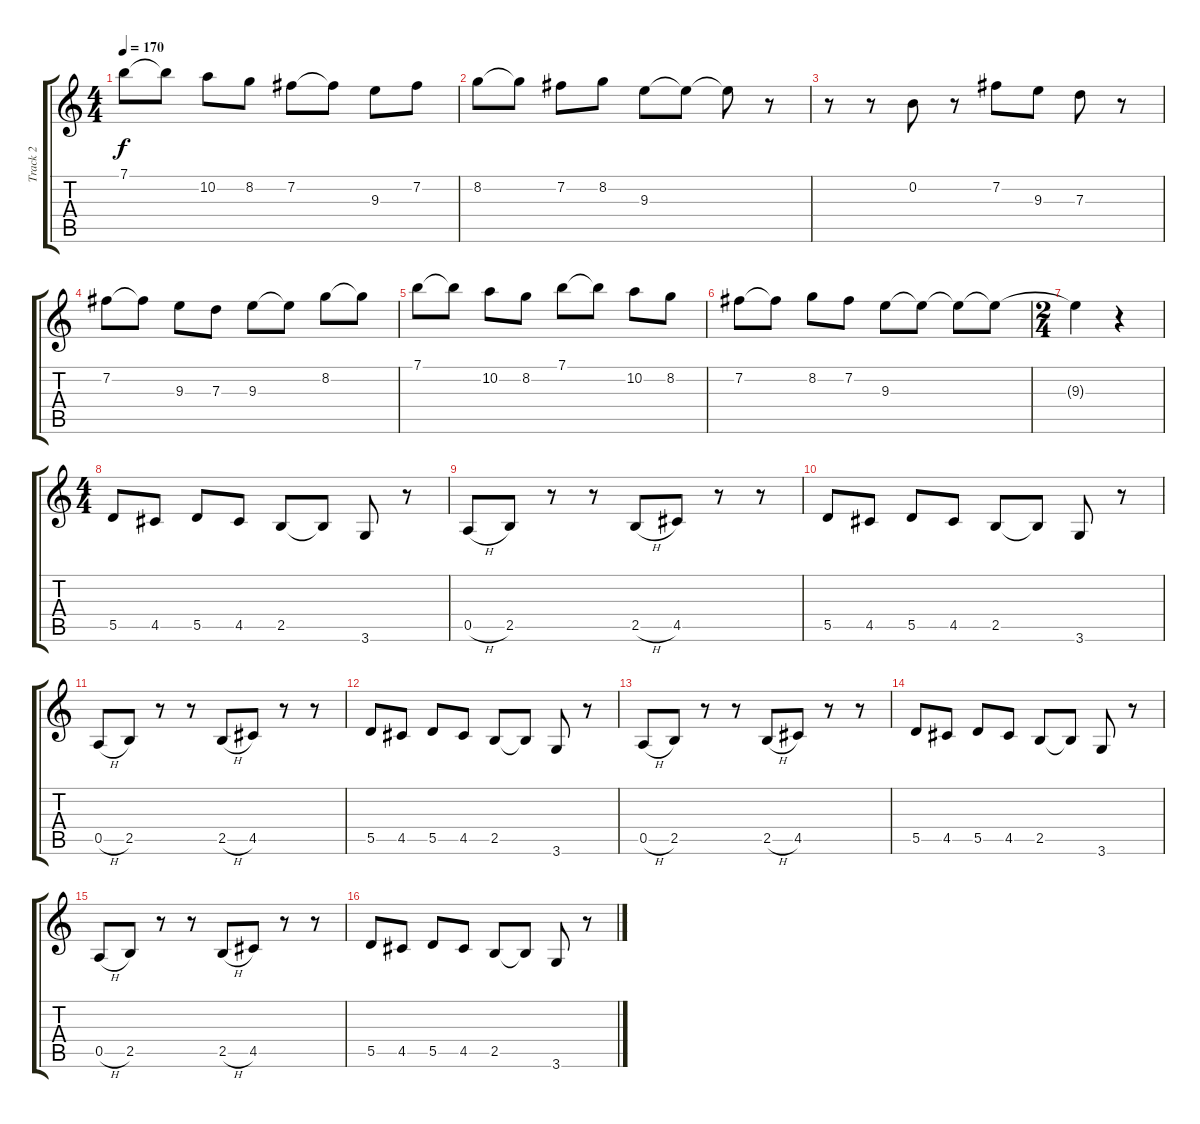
\track ("Track 2" "Track 2") {instrument overdrivenguitar}
\staff {score tabs}
\tuning (E4 B3 G3 D3 A2 E2) {hide}
\ts (4 4)
\tempo 170
\clef g2
\ks c
7.1.8{dy f} 7.1{t}.8 10.2.8 8.2.8 7.2.8 7.2{t}.8 9.3.8 7.2.8 |
8.2.8 8.2{t}.8 7.2.8 8.2.8 9.3.8 9.3{t}.8 9.3{t}.8 r.8 |
r.8 r.8 0.2.8 r.8 7.2.8 9.3.8 7.3.8 r.8 |
7.2.8 7.2{t}.8 9.3.8 7.3.8 9.3.8 9.3{t}.8 8.2.8 8.2{t}.8 |
7.1.8 7.1{t}.8 10.2.8 8.2.8 7.1.8 7.1{t}.8 10.2.8 8.2.8 |
7.2.8 7.2{t}.8 8.2.8 7.2.8 9.3.8 9.3{t}.8 9.3{t}.8 9.3{t}.8 |
\ts (2 4)
9.3{t}.4 r.4 |
\ts (4 4)
5.5.8 4.5.8 5.5.8 4.5.8 2.5.8 2.5{t}.8 3.6.8 r.8 |
0.5{h}.8 2.5.8 r.8 r.8 2.5{h}.8 4.5.8 r.8 r.8 |
5.5.8 4.5.8 5.5.8 4.5.8 2.5.8 2.5{t}.8 3.6.8 r.8 |
0.5{h}.8 2.5.8 r.8 r.8 2.5{h}.8 4.5.8 r.8 r.8 |
5.5.8 4.5.8 5.5.8 4.5.8 2.5.8 2.5{t}.8 3.6.8 r.8 |
0.5{h}.8 2.5.8 r.8 r.8 2.5{h}.8 4.5.8 r.8 r.8 |
5.5.8 4.5.8 5.5.8 4.5.8 2.5.8 2.5{t}.8 3.6.8 r.8 |
0.5{h}.8 2.5.8 r.8 r.8 2.5{h}.8 4.5.8 r.8 r.8 |
5.5.8 4.5.8 5.5.8 4.5.8 2.5.8 2.5{t}.8 3.6.8 r.8
